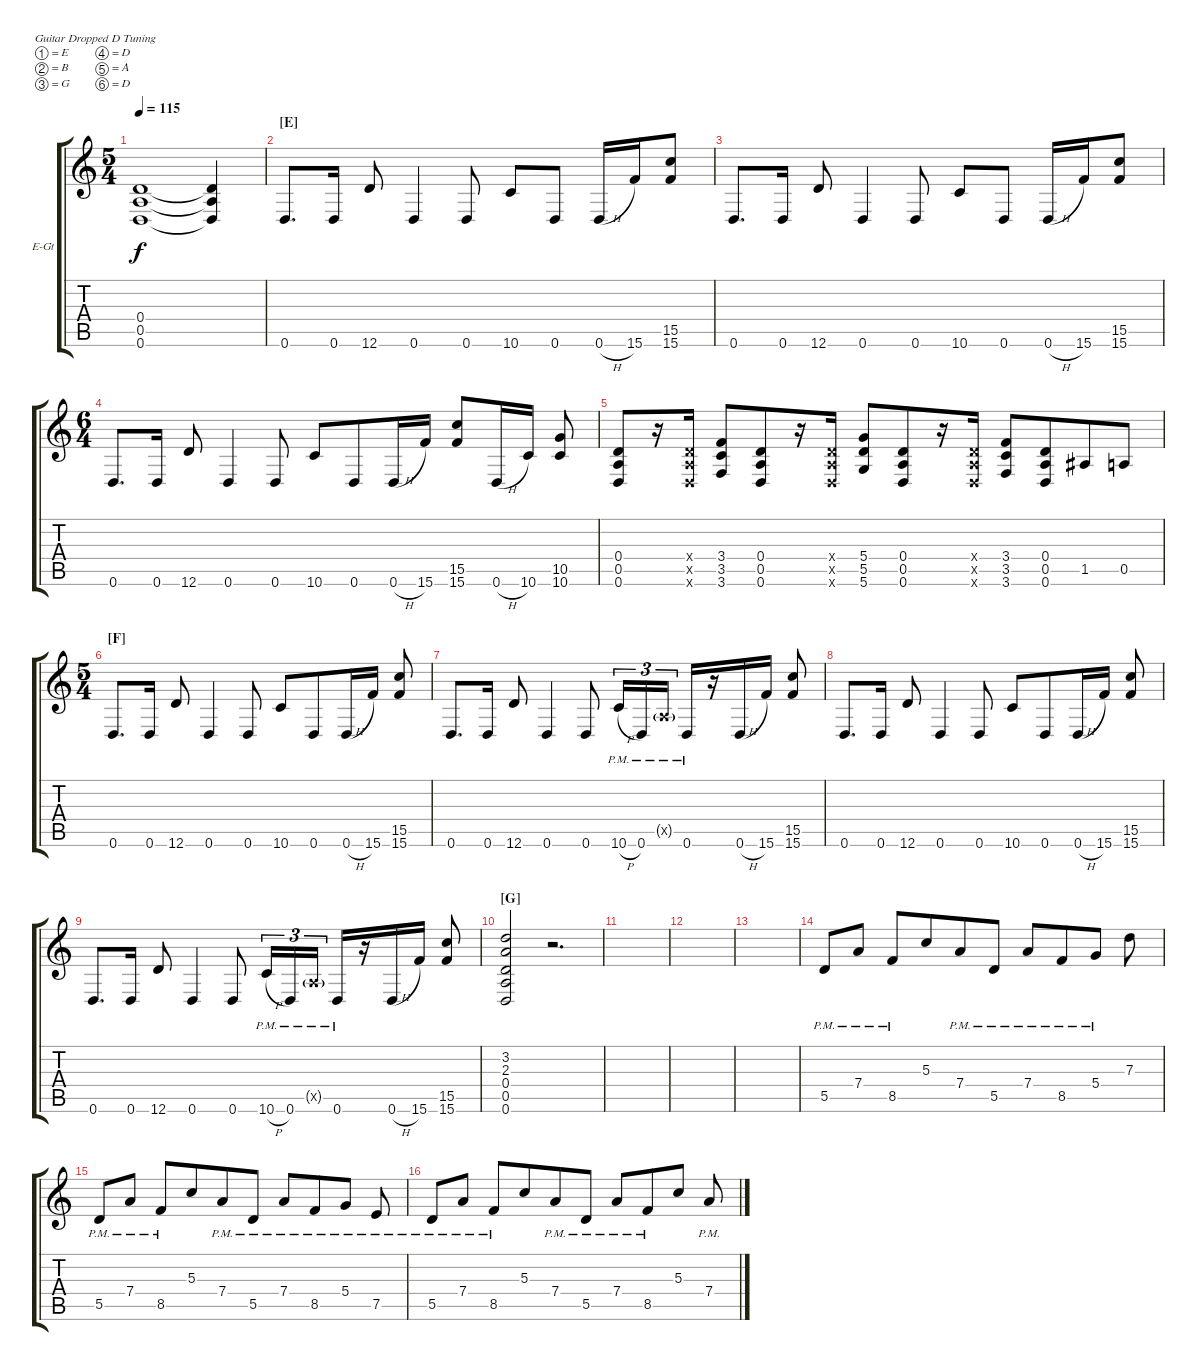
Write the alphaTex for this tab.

\defaultSystemsLayout 4
\bracketExtendMode groupsimilarinstruments
\firstSystemTrackNameOrientation horizontal
\otherSystemsTrackNameOrientation horizontal
\track ("Electric Guitar" "E-Gt") {instrument overdrivenguitar}
\staff {score tabs}
\tuning (E4 B3 G3 D3 A2 D2)
\ts (5 4)
\tempo 115
\clef g2
\ks c
(0.6{t} 0.5{t} 0.4{t}).1{dy f} (0.4{t} 0.5{t} 0.6{t}).4 |
\section ("E" "")
0.6.8{d} 0.6.16 12.6.8 0.6.4 0.6.8 10.6.8 0.6.8 0.6{h}.16 15.6.16 (15.6 15.5).8 |
0.6.8{d} 0.6.16 12.6.8 0.6.4 0.6.8 10.6.8 0.6.8 0.6{h}.16 15.6.16 (15.6 15.5).8 |
\ts (6 4)
\beaming (8 2 4 3 2 1)
0.6.8{d} 0.6.16 12.6.8 0.6.4 0.6.8 10.6.8 0.6.8 0.6{h}.16 15.6.16 (15.6 15.5).8 0.6{h}.16 10.6.16 (10.6 10.5).8 |
\beaming (8 2 3 3 4)
(0.4 0.5 0.6).8 r.16 (0.6{x} 0.5{x} 0.4{x}).16 (3.4 3.5 3.6).8 (0.6 0.5 0.4).8 r.16 (0.4{x} 0.5{x} 0.6{x}).16 (5.6 5.5 5.4).8 (0.4 0.5 0.6).8 r.16 (0.6{x} 0.5{x} 0.4{x}).16 (3.4 3.5 3.6).8 (0.6 0.5 0.4).8 1.5.8 0.5.8 |
\ts (5 4)
\beaming (8 2 4 3 1)
\section ("F" "")
0.6.8{d} 0.6.16 12.6.8 0.6.4 0.6.8 10.6.8 0.6.8 0.6{h}.16 15.6.16 (15.6 15.5).8 |
0.6.8{d} 0.6.16 12.6.8 0.6.4 0.6.8 10.6{h pm}.16{tu (3 2)} 0.6{pm}.16{tu (3 2)} 0.5{g pm x}.16{tu (3 2)} 0.6{pm}.16 r.16 0.6{h}.16 15.6.16 (15.6 15.5).8 |
0.6.8{d} 0.6.16 12.6.8 0.6.4 0.6.8 10.6.8 0.6.8 0.6{h}.16 15.6.16 (15.6 15.5).8 |
0.6.8{d} 0.6.16 12.6.8 0.6.4 0.6.8 10.6{h pm}.16{tu (3 2)} 0.6{pm}.16{tu (3 2)} 0.5{g pm x}.16{tu (3 2)} 0.6{pm}.16 r.16 0.6{h}.16 15.6.16 (15.6 15.5).8 |
\section ("G" "")
(3.2 2.3 0.4 0.5 0.6).2 r.2{d} |
|
|
|
5.5{pm}.8 7.4{pm}.8 8.5{pm}.8 5.3.8 7.4{pm}.8 5.5{pm}.8 7.4{pm}.8 8.5{pm}.8 5.4{pm}.8 7.3.8 |
5.5{pm}.8 7.4{pm}.8 8.5{pm}.8 5.3.8 7.4{pm}.8 5.5{pm}.8 7.4{pm}.8 8.5{pm}.8 5.4{pm}.8 7.5{pm}.8 |
5.5{pm}.8 7.4{pm}.8 8.5{pm}.8 5.3.8 7.4{pm}.8 5.5{pm}.8 7.4{pm}.8 8.5{pm}.8 5.3.8 7.4{pm}.8
